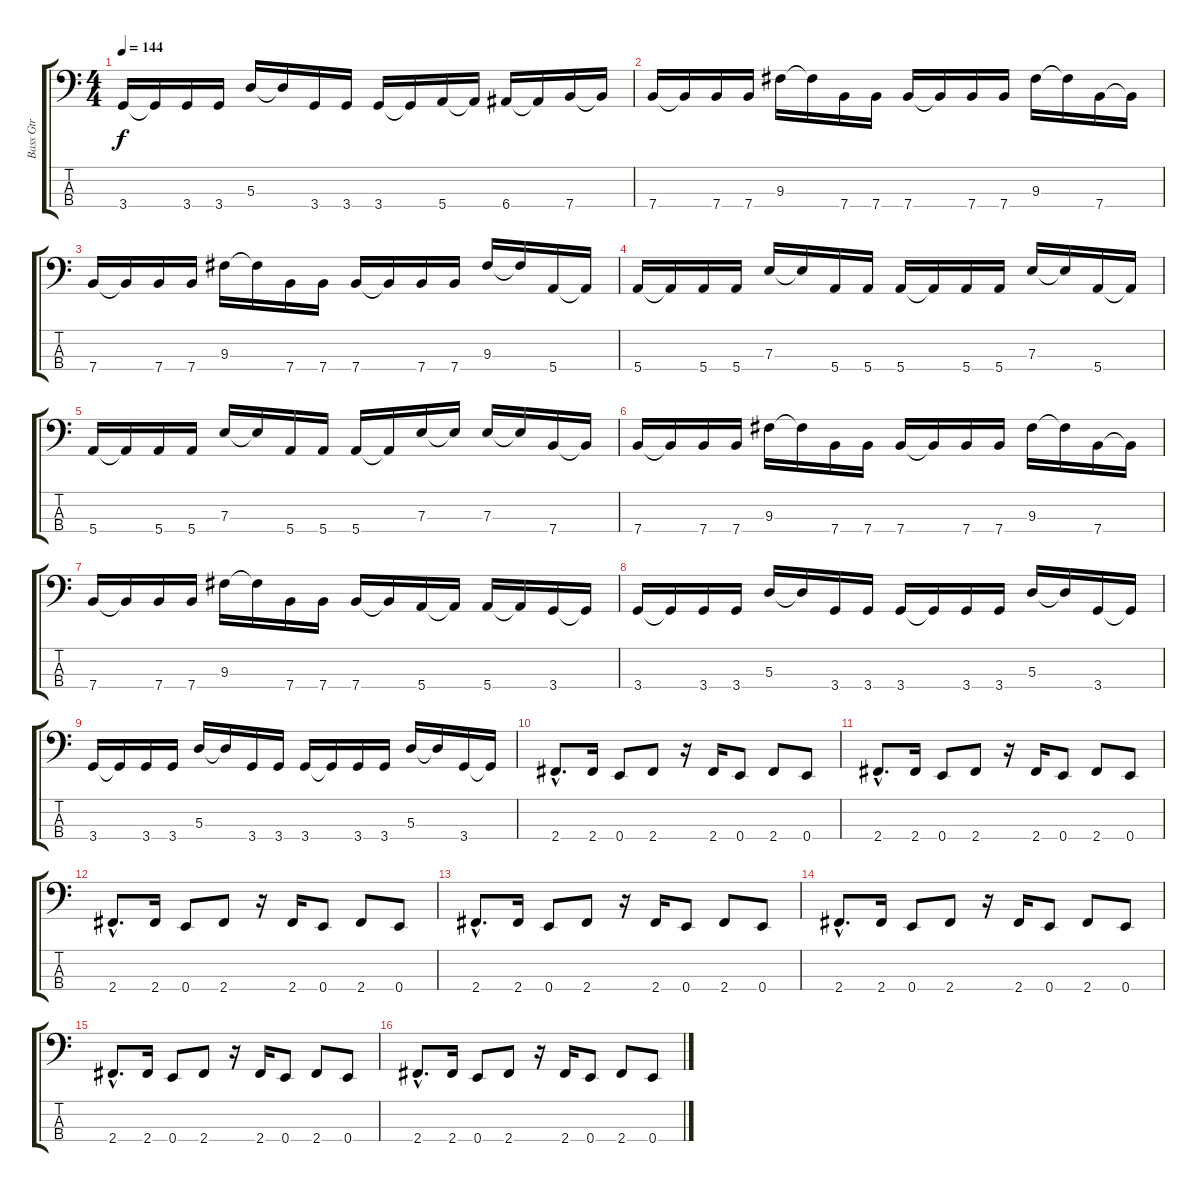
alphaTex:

\track ("Bass Gtr" "Bass Gtr") {instrument electricbasspick}
\staff {score tabs}
\tuning (G2 D2 A1 E1) {hide}
\ts (4 4)
\tempo 144
\clef f4
\ks c
3.4.16{dy f} 3.4{t}.16 3.4.16 3.4.16 5.3.16 5.3{t}.16 3.4.16 3.4.16 3.4.16 3.4{t}.16 5.4.16 5.4{t}.16 6.4.16 6.4{t}.16 7.4.16 7.4{t}.16 |
7.4.16 7.4{t}.16 7.4.16 7.4.16 9.3.16 9.3{t}.16 7.4.16 7.4.16 7.4.16 7.4{t}.16 7.4.16 7.4.16 9.3.16 9.3{t}.16 7.4.16 7.4{t}.16 |
7.4.16 7.4{t}.16 7.4.16 7.4.16 9.3.16 9.3{t}.16 7.4.16 7.4.16 7.4.16 7.4{t}.16 7.4.16 7.4.16 9.3.16 9.3{t}.16 5.4.16 5.4{t}.16 |
5.4.16 5.4{t}.16 5.4.16 5.4.16 7.3.16 7.3{t}.16 5.4.16 5.4.16 5.4.16 5.4{t}.16 5.4.16 5.4.16 7.3.16 7.3{t}.16 5.4.16 5.4{t}.16 |
5.4.16 5.4{t}.16 5.4.16 5.4.16 7.3.16 7.3{t}.16 5.4.16 5.4.16 5.4.16 5.4{t}.16 7.3.16 7.3{t}.16 7.3.16 7.3{t}.16 7.4.16 7.4{t}.16 |
7.4.16 7.4{t}.16 7.4.16 7.4.16 9.3.16 9.3{t}.16 7.4.16 7.4.16 7.4.16 7.4{t}.16 7.4.16 7.4.16 9.3.16 9.3{t}.16 7.4.16 7.4{t}.16 |
7.4.16 7.4{t}.16 7.4.16 7.4.16 9.3.16 9.3{t}.16 7.4.16 7.4.16 7.4.16 7.4{t}.16 5.4.16 5.4{t}.16 5.4.16 5.4{t}.16 3.4.16 3.4{t}.16 |
3.4.16 3.4{t}.16 3.4.16 3.4.16 5.3.16 5.3{t}.16 3.4.16 3.4.16 3.4.16 3.4{t}.16 3.4.16 3.4.16 5.3.16 5.3{t}.16 3.4.16 3.4{t}.16 |
3.4.16 3.4{t}.16 3.4.16 3.4.16 5.3.16 5.3{t}.16 3.4.16 3.4.16 3.4.16 3.4{t}.16 3.4.16 3.4.16 5.3.16 5.3{t}.16 3.4.16 3.4{t}.16 |
2.4{hac}.8{d} 2.4.16 0.4.8 2.4.8 r.16 2.4.16 0.4.8 2.4.8 0.4.8 |
2.4{hac}.8{d} 2.4.16 0.4.8 2.4.8 r.16 2.4.16 0.4.8 2.4.8 0.4.8 |
2.4{hac}.8{d} 2.4.16 0.4.8 2.4.8 r.16 2.4.16 0.4.8 2.4.8 0.4.8 |
2.4{hac}.8{d} 2.4.16 0.4.8 2.4.8 r.16 2.4.16 0.4.8 2.4.8 0.4.8 |
2.4{hac}.8{d} 2.4.16 0.4.8 2.4.8 r.16 2.4.16 0.4.8 2.4.8 0.4.8 |
2.4{hac}.8{d} 2.4.16 0.4.8 2.4.8 r.16 2.4.16 0.4.8 2.4.8 0.4.8 |
2.4{hac}.8{d} 2.4.16 0.4.8 2.4.8 r.16 2.4.16 0.4.8 2.4.8 0.4.8
